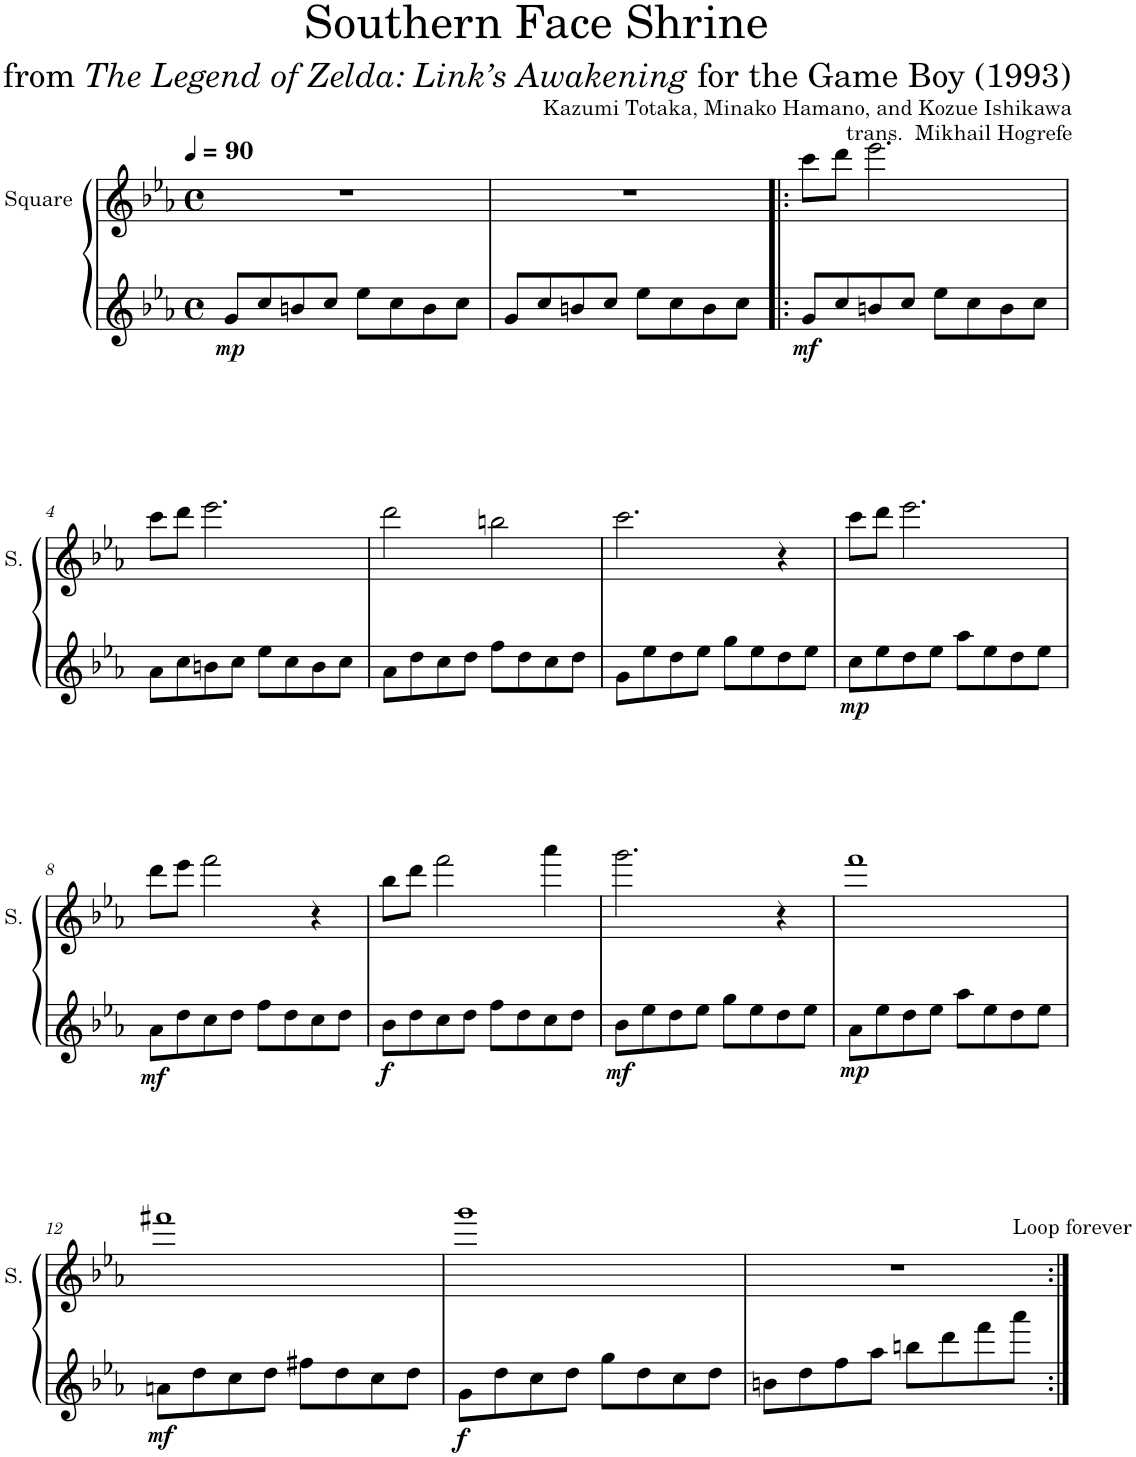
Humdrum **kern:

**kern	**dynam	**kern
*part2	*part2	*part1
*staff2	*staff2	*staff1
*I"Square Synthesizer	*	*I"Square
*	*	*I'S.
*clefG2	*	*clefG2
*k[b-e-a-]	*	*k[b-e-a-]
*M4/4	*	*M4/4
*met(c)	*	*met(c)
*MM90	*	*MM90
=1	=1	=1
!	!LO:DY:b	!
8g/L	mp	1r
8cc/	.	.
8bn/	.	.
8cc/J	.	.
8ee-\L	.	.
8cc\	.	.
8b\	.	.
8cc\J	.	.
=2	=2	=2
8g/L	.	1r
8cc/	.	.
8bn/	.	.
8cc/J	.	.
8ee-\L	.	.
8cc\	.	.
8b\	.	.
8cc\J	.	.
=3!|:	=3!|:	=3!|:
!	!LO:DY:b	!
8g/L	mf	8ccc\L
8cc/	.	8ddd\J
8bn/	.	2.eee-\
8cc/J	.	.
8ee-\L	.	.
8cc\	.	.
8b\	.	.
8cc\J	.	.
!!LO:LB:g=z
=4	=4	=4
8a-\L	.	8ccc\L
8cc\	.	8ddd\J
8bn\	.	2.eee-\
8cc\J	.	.
8ee-\L	.	.
8cc\	.	.
8b\	.	.
8cc\J	.	.
=5	=5	=5
8a-\L	.	2ddd\
8dd\	.	.
8cc\	.	.
8dd\J	.	.
8ff\L	.	2bbn\
8dd\	.	.
8cc\	.	.
8dd\J	.	.
=6	=6	=6
8g\L	.	2.ccc\
8ee-\	.	.
8dd\	.	.
8ee-\J	.	.
8gg\L	.	.
8ee-\	.	.
8dd\	.	4r
8ee-\J	.	.
=7	=7	=7
!	!LO:DY:b	!
8cc\L	mp	8ccc\L
8ee-\	.	8ddd\J
8dd\	.	2.eee-\
8ee-\J	.	.
8aa-\L	.	.
8ee-\	.	.
8dd\	.	.
8ee-\J	.	.
!!LO:LB:g=z
=8	=8	=8
!	!LO:DY:b	!
8a-\L	mf	8ddd\L
8dd\	.	8eee-\J
8cc\	.	2fff\
8dd\J	.	.
8ff\L	.	.
8dd\	.	.
8cc\	.	4r
8dd\J	.	.
=9	=9	=9
!	!LO:DY:b	!
8b-\L	f	8bb-\L
8dd\	.	8ddd\J
8cc\	.	2fff\
8dd\J	.	.
8ff\L	.	.
8dd\	.	.
8cc\	.	4aaa-\
8dd\J	.	.
=10	=10	=10
!	!LO:DY:b	!
8b-\L	mf	2.ggg\
8ee-\	.	.
8dd\	.	.
8ee-\J	.	.
8gg\L	.	.
8ee-\	.	.
8dd\	.	4r
8ee-\J	.	.
=11	=11	=11
!	!LO:DY:b	!
8a-\L	mp	1fff
8ee-\	.	.
8dd\	.	.
8ee-\J	.	.
8aa-\L	.	.
8ee-\	.	.
8dd\	.	.
8ee-\J	.	.
!!LO:LB:g=z
=12	=12	=12
!	!LO:DY:b	!
8an\L	mf	1fff#X
8dd\	.	.
8cc\	.	.
8dd\J	.	.
8ff#X\L	.	.
8dd\	.	.
8cc\	.	.
8dd\J	.	.
=13	=13	=13
!	!LO:DY:b	!
8g\L	f	1ggg
8dd\	.	.
8cc\	.	.
8dd\J	.	.
8gg\L	.	.
8dd\	.	.
8cc\	.	.
8dd\J	.	.
=14	=14	=14
*	*	*^
8bn\L	.	1r	2..ryy
8dd\	.	.	.
8ff\	.	.	.
8aa-\J	.	.	.
8bbn\L	.	.	.
8ddd\	.	.	.
8fff\	.	.	.
!	!	!	!LO:TX:a:t=Loop forever
8aaa-\J	.	.	8ryy
*	*	*v	*v
=:|!	=:|!	=:|!
*-	*-	*-
